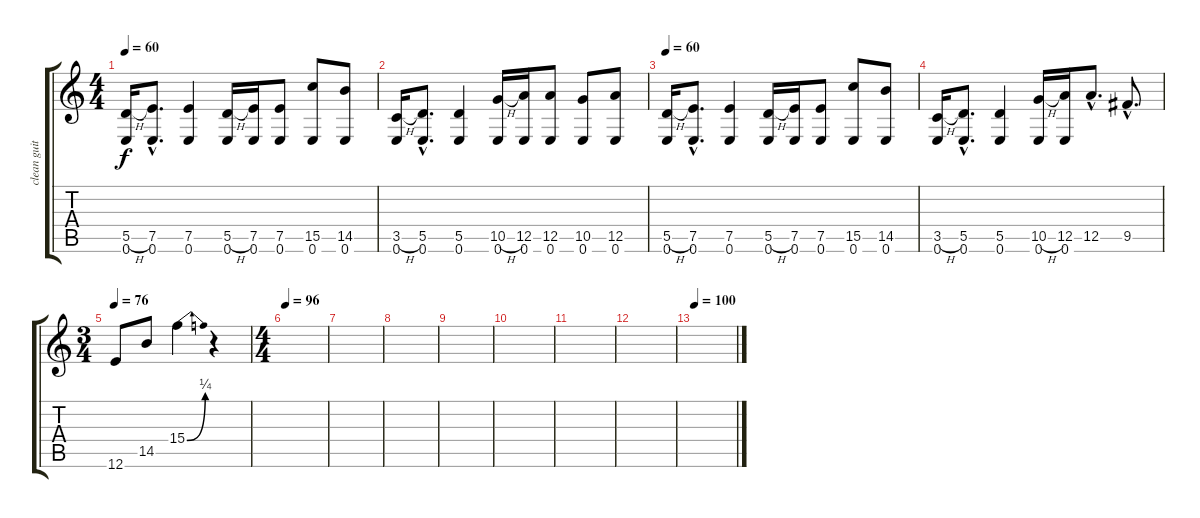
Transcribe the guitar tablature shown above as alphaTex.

\track ("clean guitar" "clean guit") {instrument electricguitarclean}
\staff {score tabs}
\tuning (E4 B3 G3 D3 A2 E2) {hide}
\ts (4 4)
\tempo 60
\clef g2
\ks c
(5.5{h} 0.6).16{dy f instrument electricguitarclean} (7.5{hac} 0.6{hac}).8{d} (7.5 0.6).4 (5.5{h} 0.6).16 (7.5 0.6).16 (7.5 0.6).8 (15.5 0.6).8 (14.5 0.6).8 |
(3.5{h} 0.6).16 (5.5{hac} 0.6{hac}).8{d} (5.5 0.6).4 (10.5{h} 0.6).16 (12.5 0.6).16 (12.5 0.6).8 (10.5 0.6).8 (12.5 0.6).8 |
\tempo 60
(5.5{h} 0.6).16{instrument electricguitarclean} (7.5{hac} 0.6{hac}).8{d} (7.5 0.6).4 (5.5{h} 0.6).16 (7.5 0.6).16 (7.5 0.6).8 (15.5 0.6).8 (14.5 0.6).8 |
(3.5{h} 0.6).16 (5.5{hac} 0.6{hac}).8{d} (5.5 0.6).4 (10.5{h} 0.6).16 (12.5 0.6).16 12.5{hac}.8{d} 9.5{hac}.8{d} |
\ts (3 4)
\tempo 76
12.6.8 14.5.8 15.4{be (bend 0 0 60 1)}.4 r.4 |
\ts (4 4)
\tempo 96
|
|
|
|
|
|
|
\tempo 100
